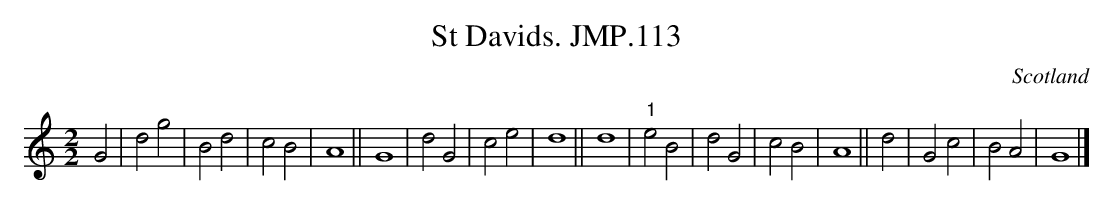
X:1
T:St Davids. JMP.113
M:2/2
L:1/2
O:Scotland
K:C major
G | dg | Bd | cB | A2 ||\
G2 | dG | ce | d2 ||\
d2 | "1" eB | dG | cB | A2 ||\
d | Gc | BA | G2 |]
